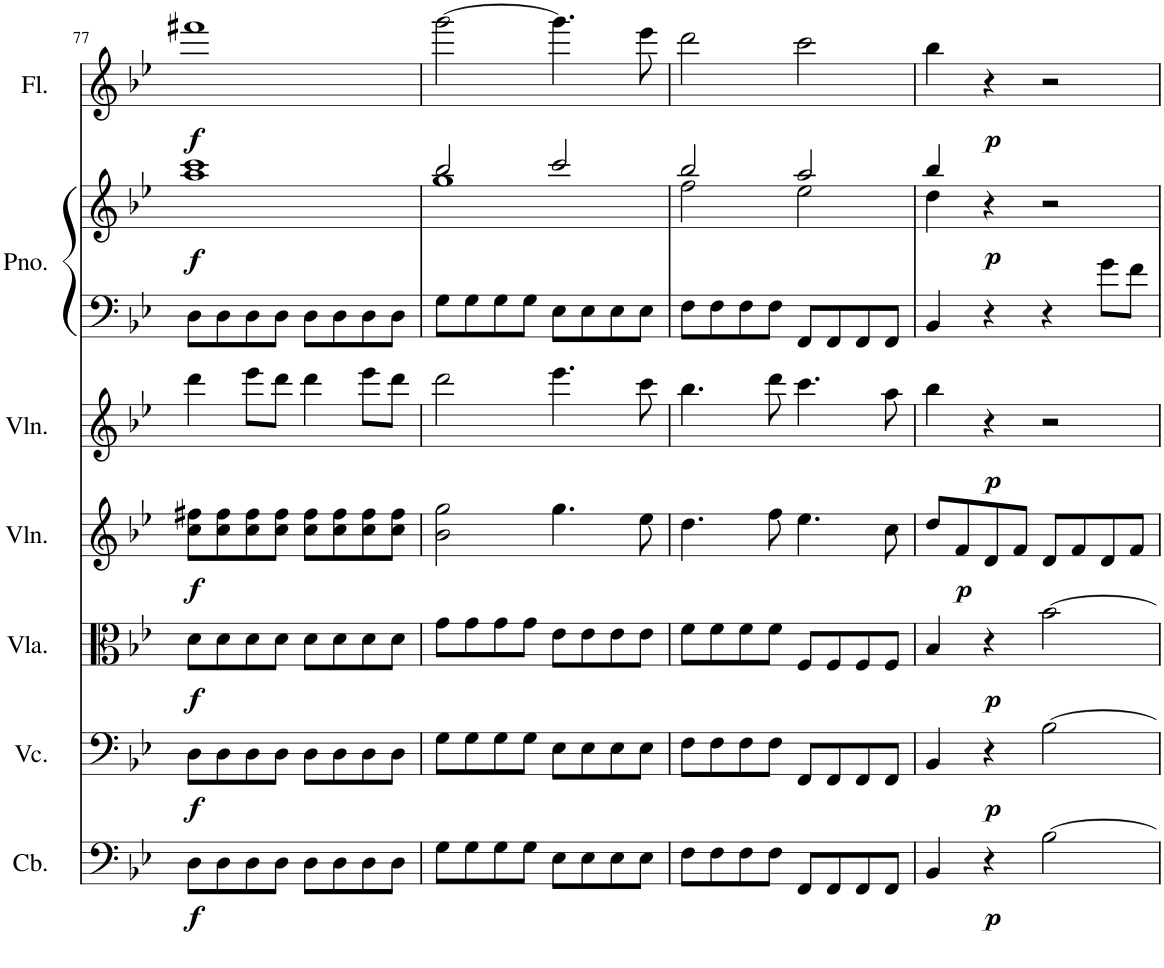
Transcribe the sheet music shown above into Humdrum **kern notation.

**kern	**dynam	**kern	**dynam	**kern	**dynam	**kern	**dynam	**kern	**dynam	**kern	**kern	**dynam	**kern	**dynam
*part7	*part7	*part6	*part6	*part5	*part5	*part4	*part4	*part3	*part3	*part2	*part2	*part2	*part1	*part1
*staff8	*staff8	*staff7	*staff7	*staff6	*staff6	*staff5	*staff5	*staff4	*staff4	*staff3	*staff2	*staff2/3	*staff1	*staff1
*I"Contrabass	*	*I"Violoncello	*	*I"Viola	*	*I"Violin	*	*I"Violin	*	*I"Piano	*	*	*I"Flute	*
*I'Cb.	*	*I'Vc.	*	*I'Vla.	*	*I'Vln.	*	*I'Vln.	*	*I'Pno.	*	*	*I'Fl.	*
!!LO:PB:g=z
*clefF4	*	*clefF4	*	*clefC3	*	*clefG2	*	*clefG2	*	*clefF4	*clefG2	*	*clefG2	*
*Trd7c12	*	*	*	*	*	*	*	*	*	*	*	*	*	*
*k[b-e-]	*	*k[b-e-]	*	*k[b-e-]	*	*k[b-e-]	*	*k[b-e-]	*	*k[b-e-]	*k[b-e-]	*	*k[b-e-]	*
*M2/2	*	*M2/2	*	*M2/2	*	*M2/2	*	*M2/2	*	*M2/2	*M2/2	*	*M2/2	*
*met(c|)	*	*met(c|)	*	*met(c|)	*	*met(c|)	*	*met(c|)	*	*met(c|)	*met(c|)	*	*met(c|)	*
=77	=77	=77	=77	=77	=77	=77	=77	=77	=77	=77	=77	=77	=77	=77
!	!LO:DY:b	!	!LO:DY:b	!	!LO:DY:b	!	!LO:DY:b	!	!	!	!	!LO:DY:b	!	!LO:DY:b
8D\L	f	8D\L	f	8d\L	f	8cc\ 8ff#X\L	f	4ddd\	.	8D\L	1aa 1ccc	f	1fff#X	f
8D\	.	8D\	.	8d\	.	8cc\ 8ff#\	.	.	.	8D\	.	.	.	.
8D\	.	8D\	.	8d\	.	8cc\ 8ff#\	.	8eee-\L	.	8D\	.	.	.	.
8D\J	.	8D\J	.	8d\J	.	8cc\ 8ff#\J	.	8ddd\J	.	8D\J	.	.	.	.
8D\L	.	8D\L	.	8d\L	.	8cc\ 8ff#\L	.	4ddd\	.	8D\L	.	.	.	.
8D\	.	8D\	.	8d\	.	8cc\ 8ff#\	.	.	.	8D\	.	.	.	.
8D\	.	8D\	.	8d\	.	8cc\ 8ff#\	.	8eee-\L	.	8D\	.	.	.	.
8D\J	.	8D\J	.	8d\J	.	8cc\ 8ff#\J	.	8ddd\J	.	8D\J	.	.	.	.
=78	=78	=78	=78	=78	=78	=78	=78	=78	=78	=78	=78	=78	=78	=78
*	*	*	*	*	*	*	*	*	*	*	*^	*	*	*
8G\L	.	8G\L	.	8g\L	.	2b-\ 2gg\	.	2ddd\	.	8G\L	2bb-/	1gg	.	[2ggg\	.
8G\	.	8G\	.	8g\	.	.	.	.	.	8G\	.	.	.	.	.
8G\	.	8G\	.	8g\	.	.	.	.	.	8G\	.	.	.	.	.
8G\J	.	8G\J	.	8g\J	.	.	.	.	.	8G\J	.	.	.	.	.
8E-\L	.	8E-\L	.	8e-\L	.	4.gg\	.	4.eee-\	.	8E-\L	2ccc/	.	.	4.ggg\]	.
8E-\	.	8E-\	.	8e-\	.	.	.	.	.	8E-\	.	.	.	.	.
8E-\	.	8E-\	.	8e-\	.	.	.	.	.	8E-\	.	.	.	.	.
8E-\J	.	8E-\J	.	8e-\J	.	8ee-\	.	8ccc\	.	8E-\J	.	.	.	8eee-\	.
=79	=79	=79	=79	=79	=79	=79	=79	=79	=79	=79	=79	=79	=79	=79	=79
8F\L	.	8F\L	.	8f\L	.	4.dd\	.	4.bb-\	.	8F\L	2bb-/	2ff\	.	2ddd\	.
8F\	.	8F\	.	8f\	.	.	.	.	.	8F\	.	.	.	.	.
8F\	.	8F\	.	8f\	.	.	.	.	.	8F\	.	.	.	.	.
8F\J	.	8F\J	.	8f\J	.	8ff\	.	8ddd\	.	8F\J	.	.	.	.	.
8FF/L	.	8FF/L	.	8F/L	.	4.ee-\	.	4.ccc\	.	8FF/L	2aa/	2ee-\	.	2ccc\	.
8FF/	.	8FF/	.	8F/	.	.	.	.	.	8FF/	.	.	.	.	.
8FF/	.	8FF/	.	8F/	.	.	.	.	.	8FF/	.	.	.	.	.
8FF/J	.	8FF/J	.	8F/J	.	8cc\	.	8aa\	.	8FF/J	.	.	.	.	.
=80	=80	=80	=80	=80	=80	=80	=80	=80	=80	=80	=80	=80	=80	=80	=80
4BB-/	.	4BB-/	.	4B-/	.	8dd/L	.	4bb-\	.	4BB-/	4bb-/	4dd\	.	4bb-\	.
!	!	!	!	!	!	!	!LO:DY:b	!	!	!	!	!	!	!	!
.	.	.	.	.	.	8f/	p	.	.	.	.	.	.	.	.
!	!LO:DY:b	!	!LO:DY:b	!	!LO:DY:b	!	!	!	!LO:DY:b	!	!	!	!LO:DY:b	!	!LO:DY:b
4r	p	4r	p	4r	p	8d/	.	4r	p	4r	4r	4ryy	p	4r	p
.	.	.	.	.	.	8f/J	.	.	.	.	.	.	.	.	.
[2B-\	.	[2B-\	.	[2b-\	.	8d/L	.	2r	.	4r	2r	2ryy	.	2r	.
.	.	.	.	.	.	8f/	.	.	.	.	.	.	.	.	.
.	.	.	.	.	.	8d/	.	.	.	8g\L	.	.	.	.	.
.	.	.	.	.	.	8f/J	.	.	.	8f\J	.	.	.	.	.
*	*	*	*	*	*	*	*	*	*	*	*v	*v	*	*	*
=	=	=	=	=	=	=	=	=	=	=	=	=	=	=
*-	*-	*-	*-	*-	*-	*-	*-	*-	*-	*-	*-	*-	*-	*-
